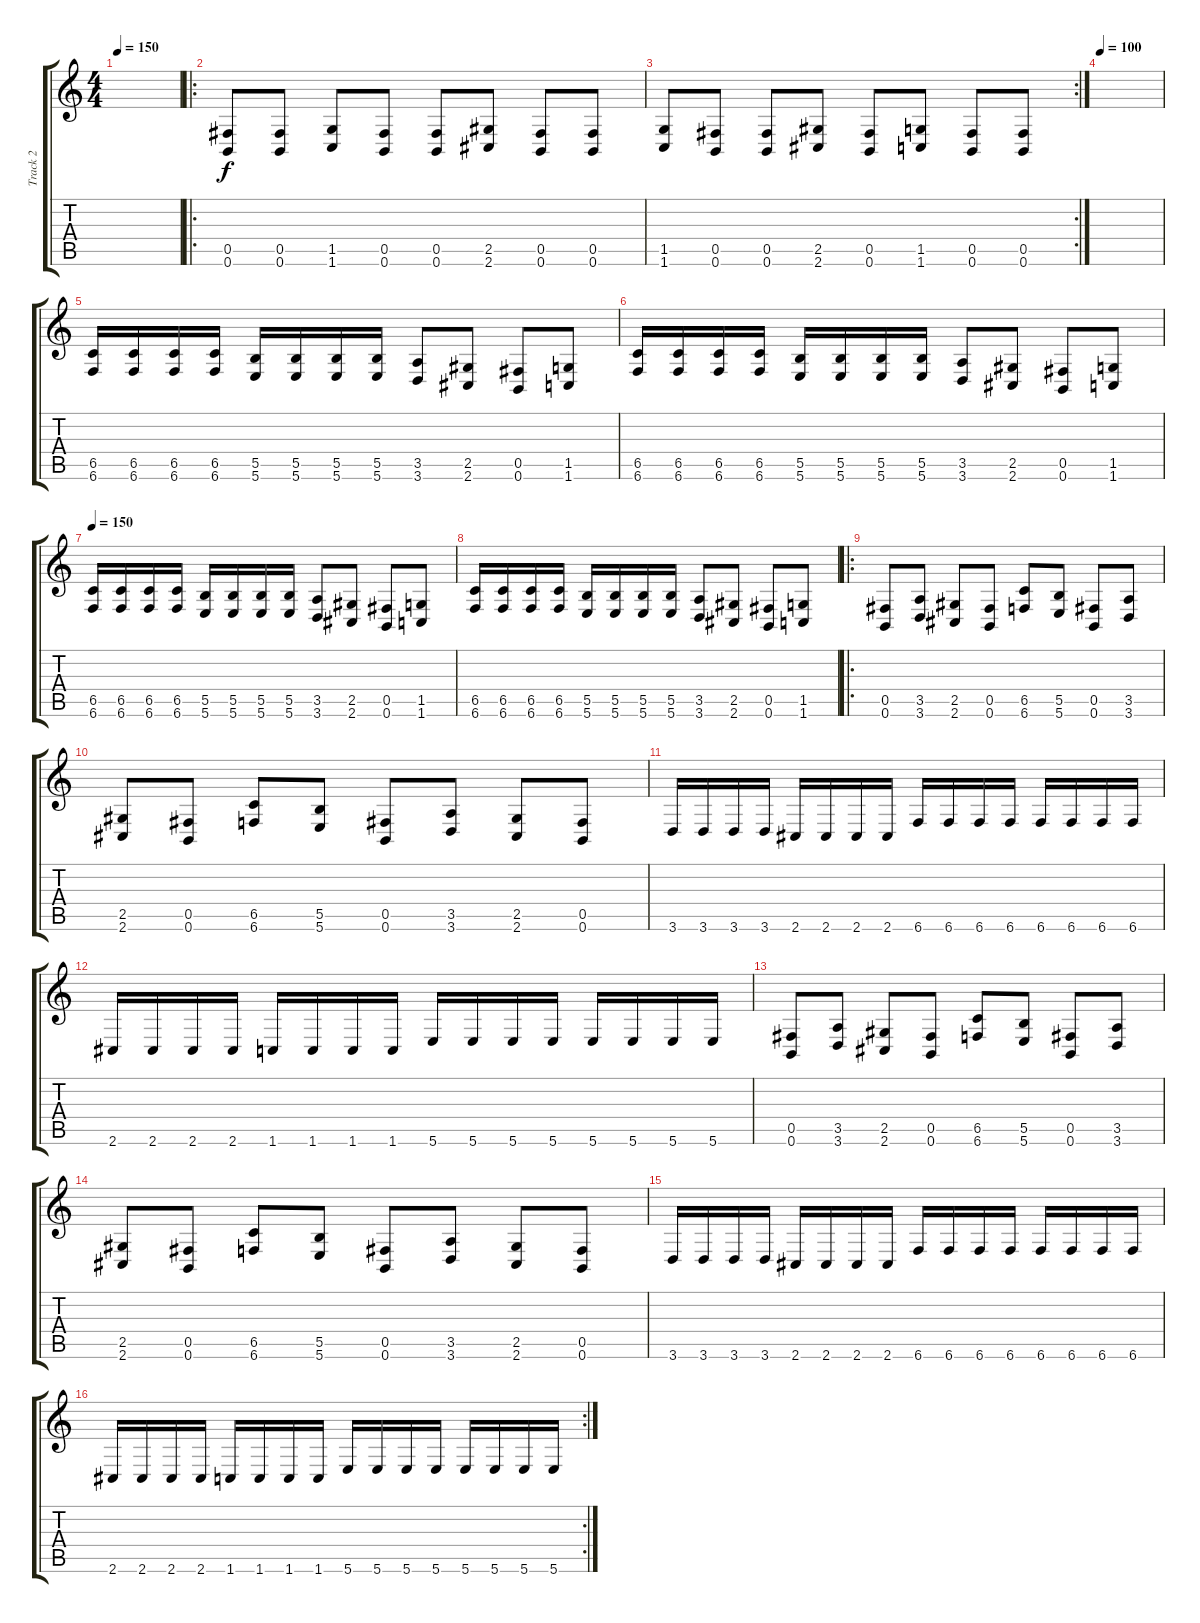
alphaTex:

\track ("Track 2" "Track 2") {instrument distortionguitar}
\staff {score tabs}
\tuning (Db4 Ab3 E3 B2 Gb2 B1) {hide}
\ts (4 4)
\tempo 150
\clef g2
\ks c
|
\ro
(0.5 0.6).8 (0.5 0.6).8 (1.5 1.6).8 (0.5 0.6).8 (0.5 0.6).8 (2.5 2.6).8 (0.5 0.6).8 (0.5 0.6).8 |
\rc 2
(1.5 1.6).8 (0.5 0.6).8 (0.5 0.6).8 (2.5 2.6).8 (0.5 0.6).8 (1.5 1.6).8 (0.5 0.6).8 (0.5 0.6).8 |
\tempo 100
|
(6.5 6.6).16 (6.5 6.6).16 (6.5 6.6).16 (6.5 6.6).16 (5.5 5.6).16 (5.5 5.6).16 (5.5 5.6).16 (5.5 5.6).16 (3.5 3.6).8 (2.5 2.6).8 (0.5 0.6).8 (1.5 1.6).8 |
(6.5 6.6).16 (6.5 6.6).16 (6.5 6.6).16 (6.5 6.6).16 (5.5 5.6).16 (5.5 5.6).16 (5.5 5.6).16 (5.5 5.6).16 (3.5 3.6).8 (2.5 2.6).8 (0.5 0.6).8 (1.5 1.6).8 |
\tempo 150
(6.5 6.6).16 (6.5 6.6).16 (6.5 6.6).16 (6.5 6.6).16 (5.5 5.6).16 (5.5 5.6).16 (5.5 5.6).16 (5.5 5.6).16 (3.5 3.6).8 (2.5 2.6).8 (0.5 0.6).8 (1.5 1.6).8 |
(6.5 6.6).16 (6.5 6.6).16 (6.5 6.6).16 (6.5 6.6).16 (5.5 5.6).16 (5.5 5.6).16 (5.5 5.6).16 (5.5 5.6).16 (3.5 3.6).8 (2.5 2.6).8 (0.5 0.6).8 (1.5 1.6).8 |
\ro
(0.5 0.6).8 (3.5 3.6).8 (2.5 2.6).8 (0.5 0.6).8 (6.5 6.6).8 (5.5 5.6).8 (0.5 0.6).8 (3.5 3.6).8 |
(2.5 2.6).8 (0.5 0.6).8 (6.5 6.6).8 (5.5 5.6).8 (0.5 0.6).8 (3.5 3.6).8 (2.5 2.6).8 (0.5 0.6).8 |
3.6.16 3.6.16 3.6.16 3.6.16 2.6.16 2.6.16 2.6.16 2.6.16 6.6.16 6.6.16 6.6.16 6.6.16 6.6.16 6.6.16 6.6.16 6.6.16 |
2.6.16 2.6.16 2.6.16 2.6.16 1.6.16 1.6.16 1.6.16 1.6.16 5.6.16 5.6.16 5.6.16 5.6.16 5.6.16 5.6.16 5.6.16 5.6.16 |
(0.5 0.6).8 (3.5 3.6).8 (2.5 2.6).8 (0.5 0.6).8 (6.5 6.6).8 (5.5 5.6).8 (0.5 0.6).8 (3.5 3.6).8 |
(2.5 2.6).8 (0.5 0.6).8 (6.5 6.6).8 (5.5 5.6).8 (0.5 0.6).8 (3.5 3.6).8 (2.5 2.6).8 (0.5 0.6).8 |
3.6.16 3.6.16 3.6.16 3.6.16 2.6.16 2.6.16 2.6.16 2.6.16 6.6.16 6.6.16 6.6.16 6.6.16 6.6.16 6.6.16 6.6.16 6.6.16 |
\rc 2
2.6.16 2.6.16 2.6.16 2.6.16 1.6.16 1.6.16 1.6.16 1.6.16 5.6.16 5.6.16 5.6.16 5.6.16 5.6.16 5.6.16 5.6.16 5.6.16
